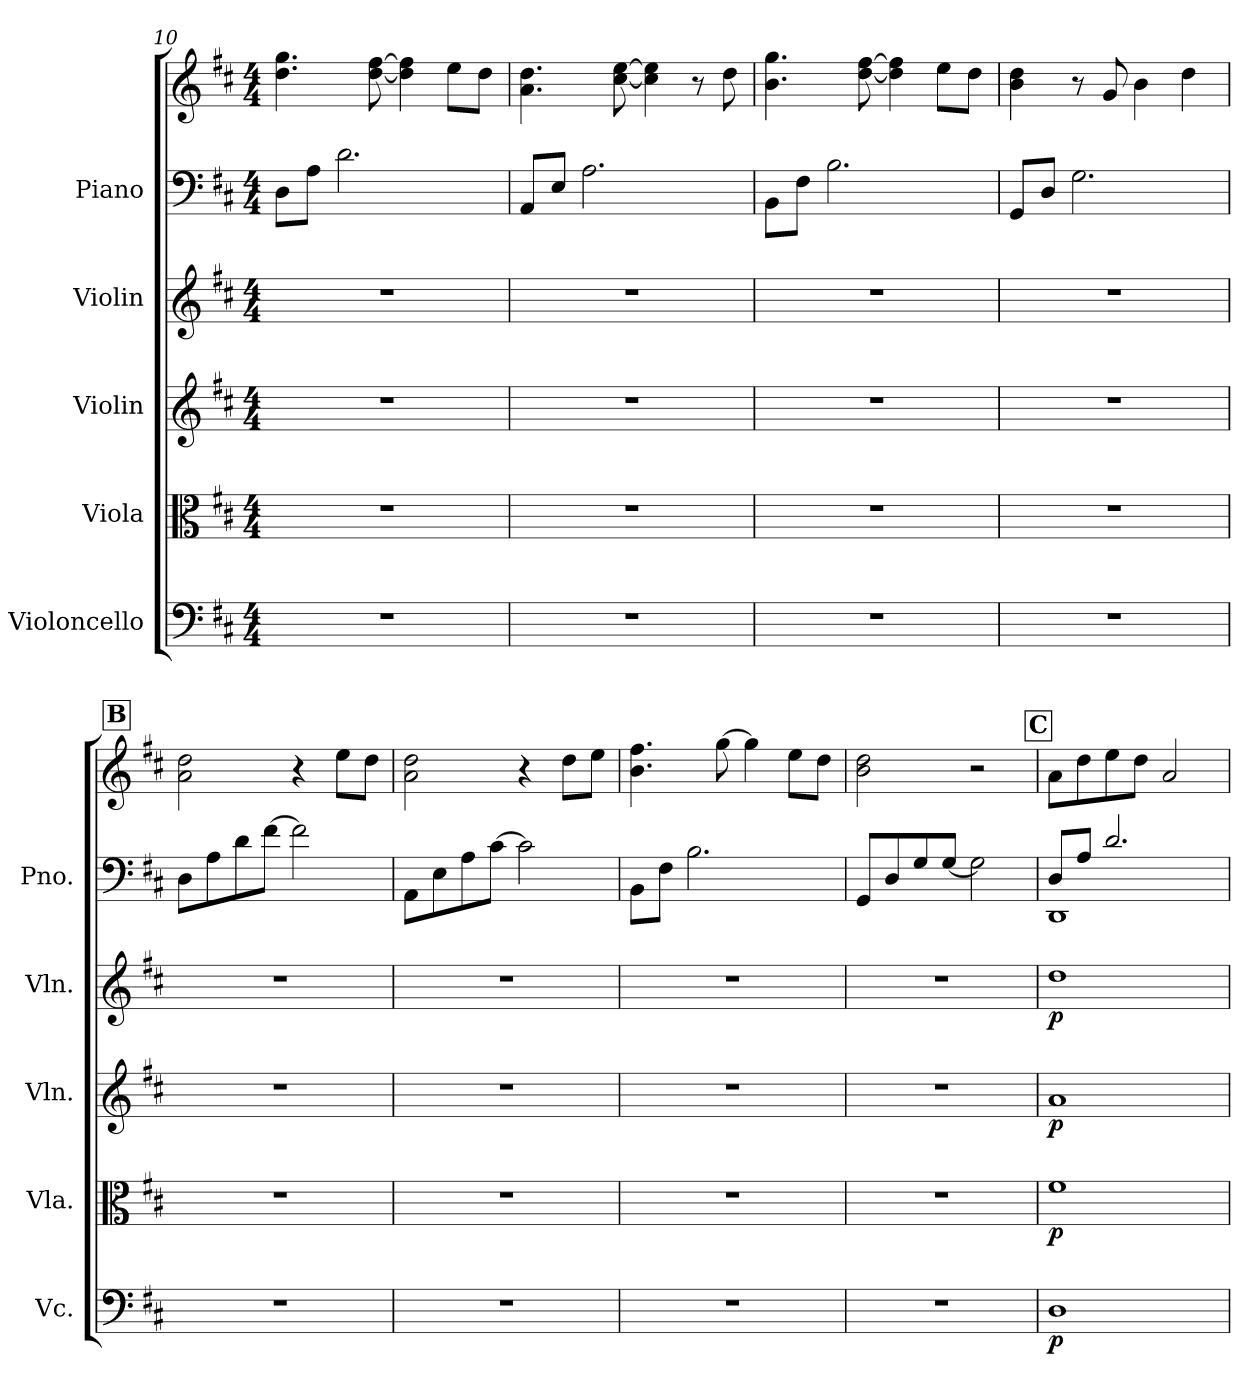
**kern	**dynam	**kern	**dynam	**kern	**dynam	**kern	**dynam	**kern	**kern
*part5	*part5	*part4	*part4	*part3	*part3	*part2	*part2	*part1	*part1
*staff6	*staff6	*staff5	*staff5	*staff4	*staff4	*staff3	*staff3	*staff2	*staff1
*I"Violoncello	*	*I"Viola	*	*I"Violin	*	*I"Violin	*	*I"Piano	*
*I'Vc.	*	*I'Vla.	*	*I'Vln.	*	*I'Vln.	*	*I'Pno.	*
*clefF4	*	*clefC3	*	*clefG2	*	*clefG2	*	*clefF4	*clefG2
*k[f#c#]	*	*k[f#c#]	*	*k[f#c#]	*	*k[f#c#]	*	*k[f#c#]	*k[f#c#]
*M4/4	*	*M4/4	*	*M4/4	*	*M4/4	*	*M4/4	*M4/4
=10	=10	=10	=10	=10	=10	=10	=10	=10	=10
1r	.	1r	.	1r	.	1r	.	8D\L	4.dd\ 4.gg\
.	.	.	.	.	.	.	.	8A\J	.
.	.	.	.	.	.	.	.	2.d\	.
.	.	.	.	.	.	.	.	.	[8dd\ [8ff#\
.	.	.	.	.	.	.	.	.	4dd\] 4ff#\]
.	.	.	.	.	.	.	.	.	8ee\L
.	.	.	.	.	.	.	.	.	8dd\J
!!LO:PB:g=z
=11	=11	=11	=11	=11	=11	=11	=11	=11	=11
1r	.	1r	.	1r	.	1r	.	8AA/L	4.a\ 4.dd\
.	.	.	.	.	.	.	.	8E/J	.
.	.	.	.	.	.	.	.	2.A\	.
.	.	.	.	.	.	.	.	.	[8cc#\ [8ee\
.	.	.	.	.	.	.	.	.	4cc#\] 4ee\]
.	.	.	.	.	.	.	.	.	8r
.	.	.	.	.	.	.	.	.	8dd\
=12	=12	=12	=12	=12	=12	=12	=12	=12	=12
1r	.	1r	.	1r	.	1r	.	8BB\L	4.b\ 4.gg\
.	.	.	.	.	.	.	.	8F#\J	.
.	.	.	.	.	.	.	.	2.B\	.
.	.	.	.	.	.	.	.	.	[8dd\ [8ff#\
.	.	.	.	.	.	.	.	.	4dd\] 4ff#\]
.	.	.	.	.	.	.	.	.	8ee\L
.	.	.	.	.	.	.	.	.	8dd\J
=13	=13	=13	=13	=13	=13	=13	=13	=13	=13
1r	.	1r	.	1r	.	1r	.	8GG/L	4b\ 4dd\
.	.	.	.	.	.	.	.	8D/J	.
.	.	.	.	.	.	.	.	2.G\	8r
.	.	.	.	.	.	.	.	.	8g/
.	.	.	.	.	.	.	.	.	4b\
.	.	.	.	.	.	.	.	.	4dd\
!!LO:REH:place=s1:a:B:fs=14:t=B
=14	=14	=14	=14	=14	=14	=14	=14	=14	=14
1r	.	1r	.	1r	.	1r	.	8D\L	2a\ 2dd\
.	.	.	.	.	.	.	.	8A\	.
.	.	.	.	.	.	.	.	8d\	.
.	.	.	.	.	.	.	.	[8f#\J	.
.	.	.	.	.	.	.	.	2f#\]	4r
.	.	.	.	.	.	.	.	.	8ee\L
.	.	.	.	.	.	.	.	.	8dd\J
=15	=15	=15	=15	=15	=15	=15	=15	=15	=15
1r	.	1r	.	1r	.	1r	.	8AA\L	2a\ 2dd\
.	.	.	.	.	.	.	.	8E\	.
.	.	.	.	.	.	.	.	8A\	.
.	.	.	.	.	.	.	.	[8c#\J	.
.	.	.	.	.	.	.	.	2c#\]	4r
.	.	.	.	.	.	.	.	.	8dd\L
.	.	.	.	.	.	.	.	.	8ee\J
!!LO:LB:g=z
=16	=16	=16	=16	=16	=16	=16	=16	=16	=16
1r	.	1r	.	1r	.	1r	.	8BB\L	4.b\ 4.ff#\
.	.	.	.	.	.	.	.	8F#\J	.
.	.	.	.	.	.	.	.	2.B\	.
.	.	.	.	.	.	.	.	.	[8gg\
.	.	.	.	.	.	.	.	.	4gg\]
.	.	.	.	.	.	.	.	.	8ee\L
.	.	.	.	.	.	.	.	.	8dd\J
=17	=17	=17	=17	=17	=17	=17	=17	=17	=17
1r	.	1r	.	1r	.	1r	.	8GG/L	2b\ 2dd\
.	.	.	.	.	.	.	.	8D/	.
.	.	.	.	.	.	.	.	8G/	.
.	.	.	.	.	.	.	.	[8G/J	.
.	.	.	.	.	.	.	.	2G\]	2r
!!LO:REH:place=s1:a:B:fs=14:t=C
=18	=18	=18	=18	=18	=18	=18	=18	=18	=18
*	*	*	*	*	*	*	*	*^	*
!	!LO:DY:b	!	!LO:DY:b	!	!LO:DY:b	!	!LO:DY:b	!	!	!
1D	p	1f#	p	1a	p	1dd	p	8D/L	1DD	8a\L
.	.	.	.	.	.	.	.	8A/J	.	8dd\
.	.	.	.	.	.	.	.	2.d/	.	8ee\
.	.	.	.	.	.	.	.	.	.	8dd\J
.	.	.	.	.	.	.	.	.	.	2a/
*	*	*	*	*	*	*	*	*v	*v	*
=	=	=	=	=	=	=	=	=	=
*-	*-	*-	*-	*-	*-	*-	*-	*-	*-
